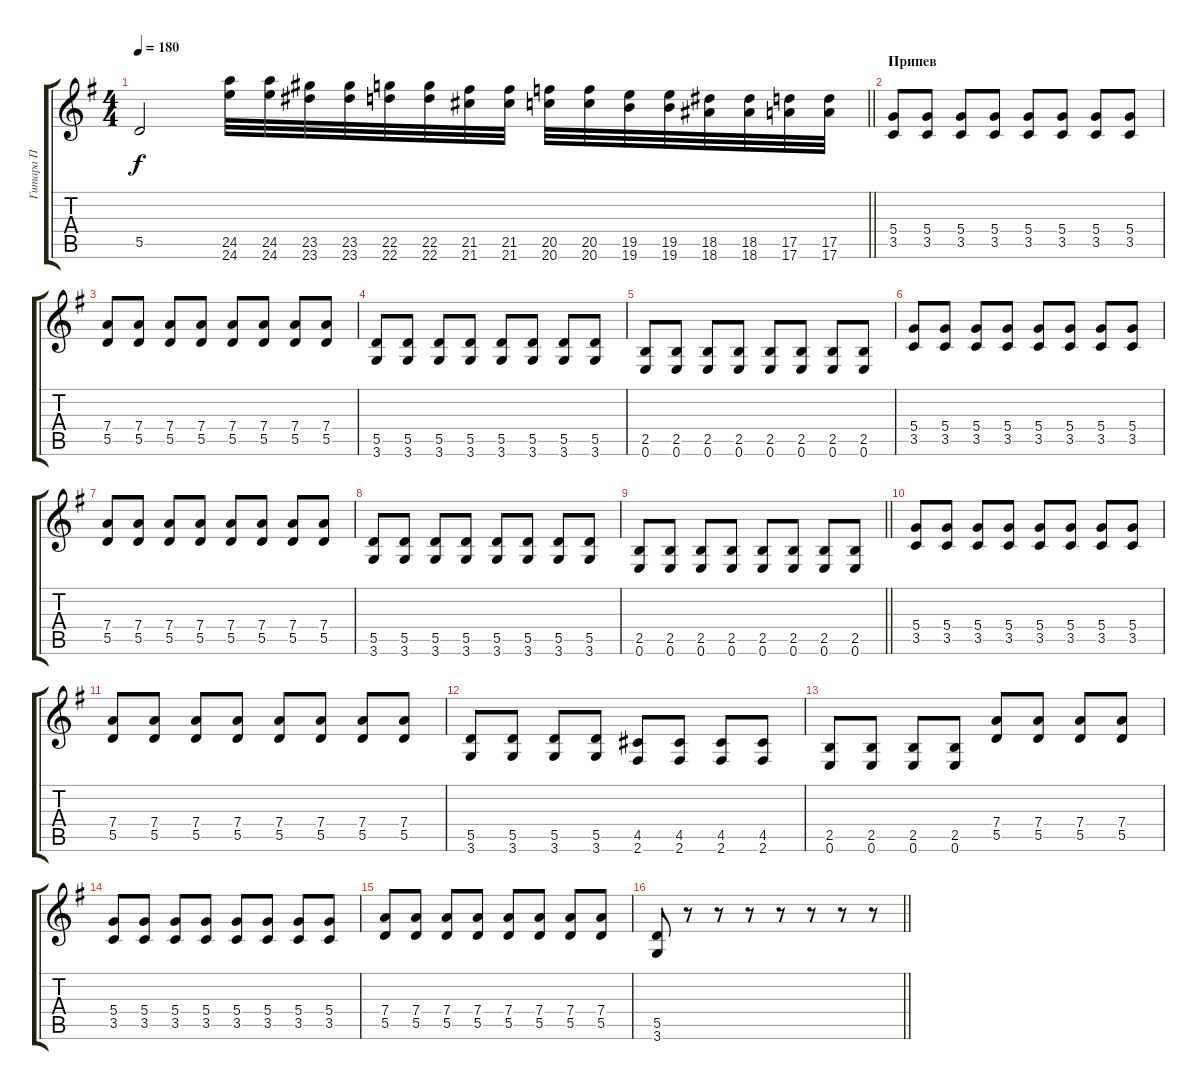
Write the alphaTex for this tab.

\track ("Гитара П" "Гитара П") {instrument overdrivenguitar}
\staff {score tabs}
\tuning (E4 B3 G3 D3 A2 E2) {hide}
\ts (4 4)
\tempo 180
\clef g2
\barLineRight lightlight
\ks g
5.5.2{dy f} (24.5 24.6).32 (24.5 24.6).32 (23.5 23.6).32 (23.5 23.6).32 (22.5 22.6).32 (22.5 22.6).32 (21.5 21.6).32 (21.5 21.6).32 (20.5 20.6).32 (20.5 20.6).32 (19.5 19.6).32 (19.5 19.6).32 (18.5 18.6).32 (18.5 18.6).32 (17.5 17.6).32 (17.5 17.6).32 |
\section ("" "Припев")
(5.4 3.5).8 (5.4 3.5).8 (5.4 3.5).8 (5.4 3.5).8 (5.4 3.5).8 (5.4 3.5).8 (5.4 3.5).8 (5.4 3.5).8 |
(7.4 5.5).8 (7.4 5.5).8 (7.4 5.5).8 (7.4 5.5).8 (7.4 5.5).8 (7.4 5.5).8 (7.4 5.5).8 (7.4 5.5).8 |
(5.5 3.6).8 (5.5 3.6).8 (5.5 3.6).8 (5.5 3.6).8 (5.5 3.6).8 (5.5 3.6).8 (5.5 3.6).8 (5.5 3.6).8 |
(2.5 0.6).8 (2.5 0.6).8 (2.5 0.6).8 (2.5 0.6).8 (2.5 0.6).8 (2.5 0.6).8 (2.5 0.6).8 (2.5 0.6).8 |
(5.4 3.5).8 (5.4 3.5).8 (5.4 3.5).8 (5.4 3.5).8 (5.4 3.5).8 (5.4 3.5).8 (5.4 3.5).8 (5.4 3.5).8 |
(7.4 5.5).8 (7.4 5.5).8 (7.4 5.5).8 (7.4 5.5).8 (7.4 5.5).8 (7.4 5.5).8 (7.4 5.5).8 (7.4 5.5).8 |
(5.5 3.6).8 (5.5 3.6).8 (5.5 3.6).8 (5.5 3.6).8 (5.5 3.6).8 (5.5 3.6).8 (5.5 3.6).8 (5.5 3.6).8 |
\barLineRight lightlight
(2.5 0.6).8 (2.5 0.6).8 (2.5 0.6).8 (2.5 0.6).8 (2.5 0.6).8 (2.5 0.6).8 (2.5 0.6).8 (2.5 0.6).8 |
\section ("" " ")
(5.4 3.5).8 (5.4 3.5).8 (5.4 3.5).8 (5.4 3.5).8 (5.4 3.5).8 (5.4 3.5).8 (5.4 3.5).8 (5.4 3.5).8 |
(7.4 5.5).8 (7.4 5.5).8 (7.4 5.5).8 (7.4 5.5).8 (7.4 5.5).8 (7.4 5.5).8 (7.4 5.5).8 (7.4 5.5).8 |
(5.5 3.6).8 (5.5 3.6).8 (5.5 3.6).8 (5.5 3.6).8 (4.5 2.6).8 (4.5 2.6).8 (4.5 2.6).8 (4.5 2.6).8 |
(2.5 0.6).8 (2.5 0.6).8 (2.5 0.6).8 (2.5 0.6).8 (7.4 5.5).8 (7.4 5.5).8 (7.4 5.5).8 (7.4 5.5).8 |
(5.4 3.5).8 (5.4 3.5).8 (5.4 3.5).8 (5.4 3.5).8 (5.4 3.5).8 (5.4 3.5).8 (5.4 3.5).8 (5.4 3.5).8 |
(7.4 5.5).8 (7.4 5.5).8 (7.4 5.5).8 (7.4 5.5).8 (7.4 5.5).8 (7.4 5.5).8 (7.4 5.5).8 (7.4 5.5).8 |
\barLineRight lightlight
(5.5 3.6).8 r.8 r.8 r.8 r.8 r.8 r.8 r.8
